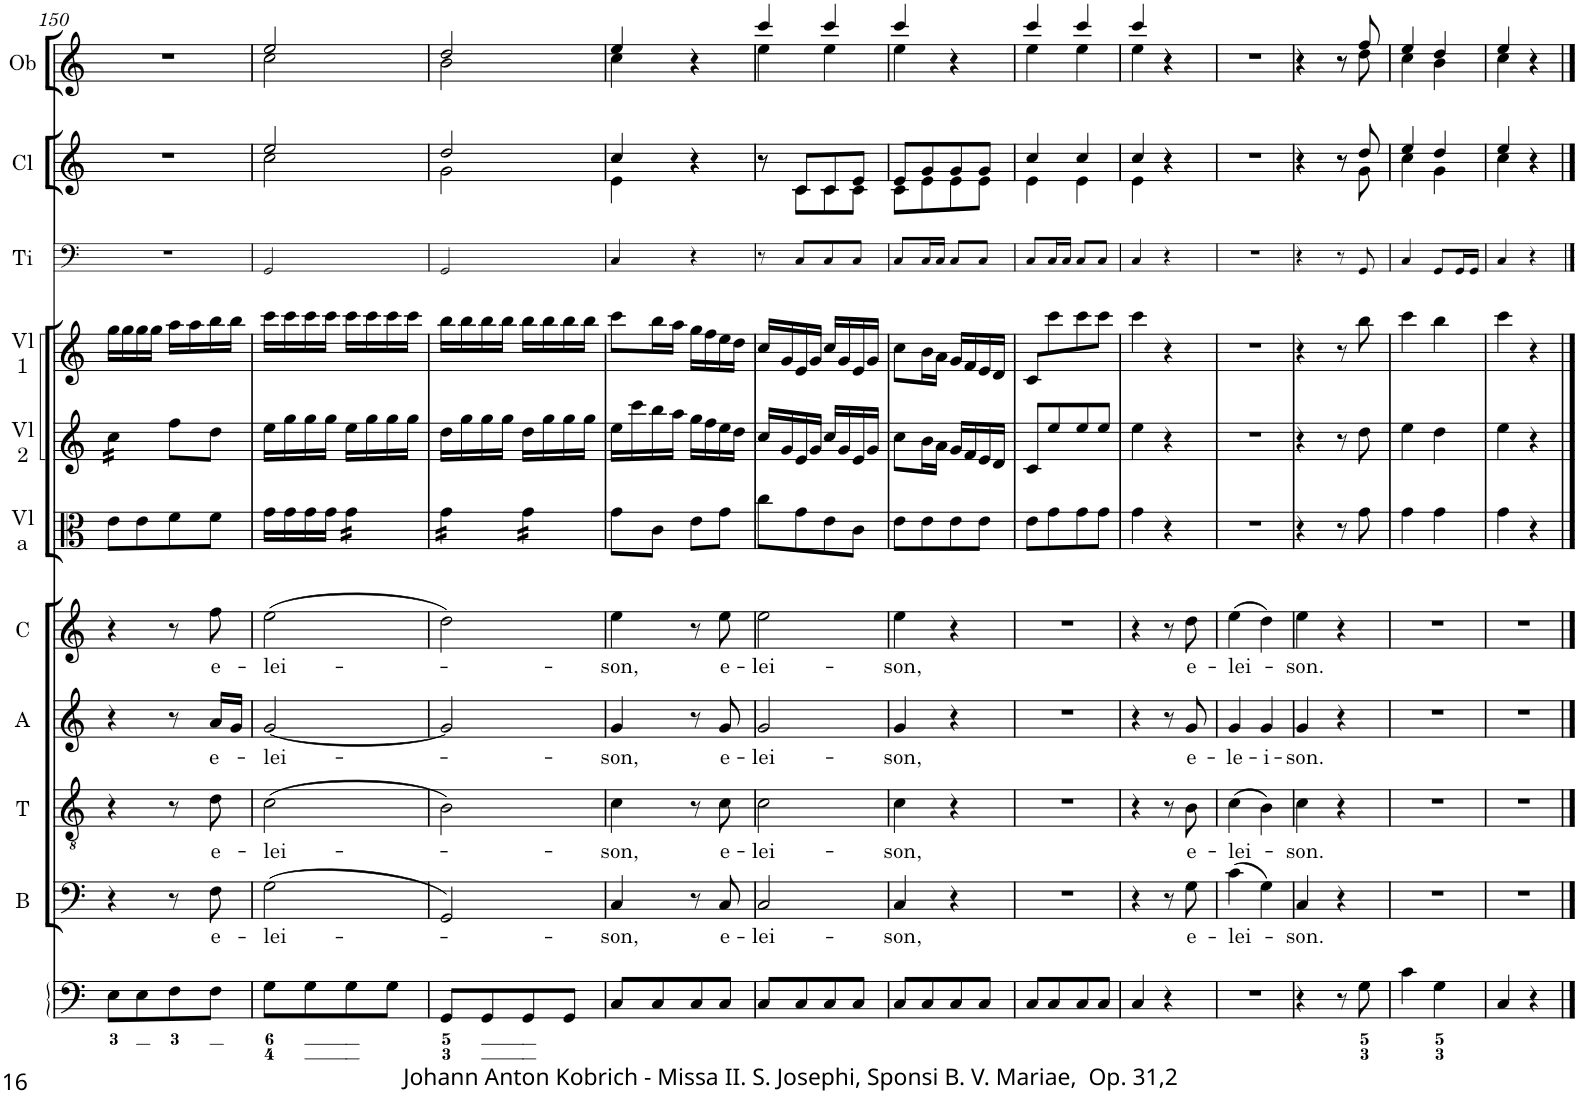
**kern	**kern	**text	**kern	**text	**kern	**text	**kern	**text	**kern	**kern	**kern	**kern	**kern	**kern
*part11	*part10	*part10	*part9	*part9	*part8	*part8	*part7	*part7	*part6	*part5	*part4	*part3	*part2	*part1
*staff11	*staff10	*staff10	*staff9	*staff9	*staff8	*staff8	*staff7	*staff7	*staff6	*staff5	*staff4	*staff3	*staff2	*staff1
*I"Violoncello &amp; Organo	*I"Basso	*	*I"Tenore	*	*I"Alto	*	*I"Canto	*	*I"Viola	*I"Violino 2	*I"Violino 1	*I"Timpano	*I"Corni / Clarini	*I"Oboi
*	*I'B	*	*I'T	*	*I'A	*	*I'C	*	*I'Vl a	*I'Vl 2	*I'Vl 1	*I'Ti	*I'Cl	*I'Ob
!!LO:PB:g=z
*clefF4	*clefF4	*	*clefGv2	*	*clefG2	*	*clefG2	*	*clefC3	*clefG2	*clefG2	*clefF4	*clefG2	*clefG2
*	*	*	*	*	*	*	*	*	*	*	*	*	*Trd1c2	*
*k[]	*k[]	*	*k[]	*	*k[]	*	*k[]	*	*k[]	*k[]	*k[]	*k[]	*k[]	*k[]
*M2/4	*M2/4	*	*M2/4	*	*M2/4	*	*M2/4	*	*M2/4	*M2/4	*M2/4	*M2/4	*M2/4	*M2/4
=150	=150	=150	=150	=150	=150	=150	=150	=150	=150	=150	=150	=150	=150	=150
*	*	*	*	*	*	*	*	*	*	*	*	*	*^	*^
*	*	*	*	*	*	*	*	*	*	*tremolo	*	*	*	*	*	*
8E\L	4r	.	4r	.	4r	.	4r	.	8e\L	16cc\LL	16gg\LL	2r	2r	2r	2r	2r
.	.	.	.	.	.	.	.	.	.	16cc\	16gg\	.	.	.	.	.
8E\	.	.	.	.	.	.	.	.	8e\	16cc\	16gg\	.	.	.	.	.
.	.	.	.	.	.	.	.	.	.	16cc\JJ	16gg\JJ	.	.	.	.	.
*	*	*	*	*	*	*	*	*	*	*Xtremolo	*	*	*	*	*	*
8F\	8r	.	8r	.	8r	.	8r	.	8f\	8ff\L	16aa\LL	.	.	.	.	.
.	.	.	.	.	.	.	.	.	.	.	16aa\	.	.	.	.	.
!	!	!LO:LY:b	!	!LO:LY:b	!	!LO:LY:b	!	!LO:LY:b	!	!	!	!	!	!	!	!
8F\J	8F\	e-	8d\	e-	16a/LL	e-	8ff\	e-	8f\J	8dd\J	16bb\	.	.	.	.	.
.	.	.	.	.	16g/JJ	.	.	.	.	.	16bb\JJ	.	.	.	.	.
=151	=151	=151	=151	=151	=151	=151	=151	=151	=151	=151	=151	=151	=151	=151	=151	=151
!	!	!LO:LY:b	!	!LO:LY:b	!	!LO:LY:b	!	!LO:LY:b	!	!	!	!	!	!	!	!
8G\L	(2G\	-lei-	(2c\	-lei-	[2g/	-lei-	(2ee\	-lei-	16g\LL	16ee\LL	16ccc\LL	2GG/	2ee/	2cc\	2ee/	2cc\
.	.	.	.	.	.	.	.	.	16g\	16gg\	16ccc\	.	.	.	.	.
8G\	.	.	.	.	.	.	.	.	16g\	16gg\	16ccc\	.	.	.	.	.
.	.	.	.	.	.	.	.	.	16g\JJ	16gg\JJ	16ccc\JJ	.	.	.	.	.
*	*	*	*	*	*	*	*	*	*tremolo	*	*	*	*	*	*	*
8G\	.	.	.	.	.	.	.	.	16g\LL	16ee\LL	16ccc\LL	.	.	.	.	.
.	.	.	.	.	.	.	.	.	16g\	16gg\	16ccc\	.	.	.	.	.
8G\J	.	.	.	.	.	.	.	.	16g\	16gg\	16ccc\	.	.	.	.	.
.	.	.	.	.	.	.	.	.	16g\JJ	16gg\JJ	16ccc\JJ	.	.	.	.	.
=152	=152	=152	=152	=152	=152	=152	=152	=152	=152	=152	=152	=152	=152	=152	=152	=152
8GG/L	2GG/)	.	2B\)	.	2g/]	.	2dd\)	.	16g\LL	16dd\LL	16bb\LL	2GG/	2dd/	2g\	2dd/	2b\
.	.	.	.	.	.	.	.	.	16g\	16gg\	16bb\	.	.	.	.	.
8GG/	.	.	.	.	.	.	.	.	16g\	16gg\	16bb\	.	.	.	.	.
.	.	.	.	.	.	.	.	.	16g\JJ	16gg\JJ	16bb\JJ	.	.	.	.	.
8GG/	.	.	.	.	.	.	.	.	16g\LL	16dd\LL	16bb\LL	.	.	.	.	.
.	.	.	.	.	.	.	.	.	16g\	16gg\	16bb\	.	.	.	.	.
8GG/J	.	.	.	.	.	.	.	.	16g\	16gg\	16bb\	.	.	.	.	.
.	.	.	.	.	.	.	.	.	16g\JJ	16gg\JJ	16bb\JJ	.	.	.	.	.
*	*	*	*	*	*	*	*	*	*Xtremolo	*	*	*	*	*	*	*
=153	=153	=153	=153	=153	=153	=153	=153	=153	=153	=153	=153	=153	=153	=153	=153	=153
!	!	!LO:LY:b	!	!LO:LY:b	!	!LO:LY:b	!	!LO:LY:b	!	!	!	!	!	!	!	!
8C/L	4C/	-son,	4c\	-son,	4g/	-son,	4ee\	-son,	8g\L	16ee\LL	8ccc\L	4C/	4cc/	4e\	4ee/	4cc\
.	.	.	.	.	.	.	.	.	.	16ccc\	.	.	.	.	.	.
8C/	.	.	.	.	.	.	.	.	8c\J	16bb\	16bb\L	.	.	.	.	.
.	.	.	.	.	.	.	.	.	.	16aa\JJ	16aa\JJ	.	.	.	.	.
8C/	8r	.	8r	.	8r	.	8r	.	8e\L	16gg\LL	16gg\LL	4r	4r	4r	4r	4r
.	.	.	.	.	.	.	.	.	.	16ff\	16ff\	.	.	.	.	.
!	!	!LO:LY:b	!	!LO:LY:b	!	!LO:LY:b	!	!LO:LY:b	!	!	!	!	!	!	!	!
8C/J	8C/	e-	8c\	e-	8g/	e-	8ee\	e-	8g\J	16ee\	16ee\	.	.	.	.	.
.	.	.	.	.	.	.	.	.	.	16dd\JJ	16dd\JJ	.	.	.	.	.
=154	=154	=154	=154	=154	=154	=154	=154	=154	=154	=154	=154	=154	=154	=154	=154	=154
!	!	!LO:LY:b	!	!LO:LY:b	!	!LO:LY:b	!	!LO:LY:b	!	!	!	!	!	!	!	!
8C/L	2C/	-lei-	2c\	-lei-	2g/	-lei-	2ee\	-lei-	8cc\L	16cc/LL	16cc/LL	8r	8r	8r	4ccc/	4ee\
.	.	.	.	.	.	.	.	.	.	16g/	16g/	.	.	.	.	.
8C/	.	.	.	.	.	.	.	.	8g\	16e/	16e/	8C/L	8c/L	8c\L	.	.
.	.	.	.	.	.	.	.	.	.	16g/JJ	16g/JJ	.	.	.	.	.
8C/	.	.	.	.	.	.	.	.	8e\	16cc/LL	16cc/LL	8C/	8c/	8c\	4ccc/	4ee\
.	.	.	.	.	.	.	.	.	.	16g/	16g/	.	.	.	.	.
8C/J	.	.	.	.	.	.	.	.	8c\J	16e/	16e/	8C/J	8e/J	8c\J	.	.
.	.	.	.	.	.	.	.	.	.	16g/JJ	16g/JJ	.	.	.	.	.
=155	=155	=155	=155	=155	=155	=155	=155	=155	=155	=155	=155	=155	=155	=155	=155	=155
!	!	!LO:LY:b	!	!LO:LY:b	!	!LO:LY:b	!	!LO:LY:b	!	!	!	!	!	!	!	!
8C/L	4C/	-son,	4c\	-son,	4g/	-son,	4ee\	-son,	8e\L	8cc\L	8cc\L	8C/L	8e/L	8c\L	4ccc/	4ee\
8C/	.	.	.	.	.	.	.	.	8e\	16b\L	16b\L	16C/L	8g/	8e\	.	.
.	.	.	.	.	.	.	.	.	.	16a\JJ	16a\JJ	16C/JJ	.	.	.	.
8C/	4r	.	4r	.	4r	.	4r	.	8e\	16g/LL	16g/LL	8C/L	8g/	8e\	4r	4r
.	.	.	.	.	.	.	.	.	.	16f/	16f/	.	.	.	.	.
8C/J	.	.	.	.	.	.	.	.	8e\J	16e/	16e/	8C/J	8g/J	8e\J	.	.
.	.	.	.	.	.	.	.	.	.	16d/JJ	16d/JJ	.	.	.	.	.
=156	=156	=156	=156	=156	=156	=156	=156	=156	=156	=156	=156	=156	=156	=156	=156	=156
8C/L	2r	.	2r	.	2r	.	2r	.	8e\L	8c/L	8c/L	8C/L	4cc/	4e\	4ccc/	4ee\
8C/	.	.	.	.	.	.	.	.	8g\	8ee/	8ccc\	16C/L	.	.	.	.
.	.	.	.	.	.	.	.	.	.	.	.	16C/JJ	.	.	.	.
8C/	.	.	.	.	.	.	.	.	8g\	8ee/	8ccc\	8C/L	4cc/	4e\	4ccc/	4ee\
8C/J	.	.	.	.	.	.	.	.	8g\J	8ee/J	8ccc\J	8C/J	.	.	.	.
=157	=157	=157	=157	=157	=157	=157	=157	=157	=157	=157	=157	=157	=157	=157	=157	=157
4C/	4r	.	4r	.	4r	.	4r	.	4g\	4ee\	4ccc\	4C/	4cc/	4e\	4ccc/	4ee\
4r	8r	.	8r	.	8r	.	8r	.	4r	4r	4r	4r	4r	4r	4r	4r
!	!	!LO:LY:b	!	!LO:LY:b	!	!LO:LY:b	!	!LO:LY:b	!	!	!	!	!	!	!	!
.	8G\	e-	8B\	e-	8g/	e-	8dd\	e-	.	.	.	.	.	.	.	.
=158	=158	=158	=158	=158	=158	=158	=158	=158	=158	=158	=158	=158	=158	=158	=158	=158
!	!	!LO:LY:b	!	!LO:LY:b	!	!LO:LY:b	!	!LO:LY:b	!	!	!	!	!	!	!	!
2r	(4c\	-lei-	(4c\	-lei-	4g/	-le-	(4ee\	-lei-	2r	2r	2r	2r	2r	2r	2r	2r
!	!	!	!	!	!	!LO:LY:b	!	!	!	!	!	!	!	!	!	!
.	4G\)	.	4B\)	.	4g/	-i-	4dd\)	.	.	.	.	.	.	.	.	.
=159	=159	=159	=159	=159	=159	=159	=159	=159	=159	=159	=159	=159	=159	=159	=159	=159
!	!	!LO:LY:b	!	!LO:LY:b	!	!LO:LY:b	!	!LO:LY:b	!	!	!	!	!	!	!	!
4r	4C/	-son.	4c\	-son.	4g/	-son.	4ee\	-son.	4r	4r	4r	4r	4r	4r	4r	4r
8r	4r	.	4r	.	4r	.	4r	.	8r	8r	8r	8r	8r	8r	8r	8r
8G\	.	.	.	.	.	.	.	.	8g\	8dd\	8bb\	8GG/	8dd/	8g\	8ff/	8dd\
=160	=160	=160	=160	=160	=160	=160	=160	=160	=160	=160	=160	=160	=160	=160	=160	=160
4c\	2r	.	2r	.	2r	.	2r	.	4g\	4ee\	4ccc\	4C/	4ee/	4cc\	4ee/	4cc\
4G\	.	.	.	.	.	.	.	.	4g\	4dd\	4bb\	8GG/L	4dd/	4g\	4dd/	4b\
.	.	.	.	.	.	.	.	.	.	.	.	16GG/L	.	.	.	.
.	.	.	.	.	.	.	.	.	.	.	.	16GG/JJ	.	.	.	.
=161	=161	=161	=161	=161	=161	=161	=161	=161	=161	=161	=161	=161	=161	=161	=161	=161
4C/	2r	.	2r	.	2r	.	2r	.	4g\	4ee\	4ccc\	4C/	4ee/	4cc\	4ee/	4cc\
4r	.	.	.	.	.	.	.	.	4r	4r	4r	4r	4r	4r	4r	4r
*	*	*	*	*	*	*	*	*	*	*	*	*	*v	*v	*	*
*	*	*	*	*	*	*	*	*	*	*	*	*	*	*v	*v
==	==	==	==	==	==	==	==	==	==	==	==	==	==	==
*-	*-	*-	*-	*-	*-	*-	*-	*-	*-	*-	*-	*-	*-	*-
